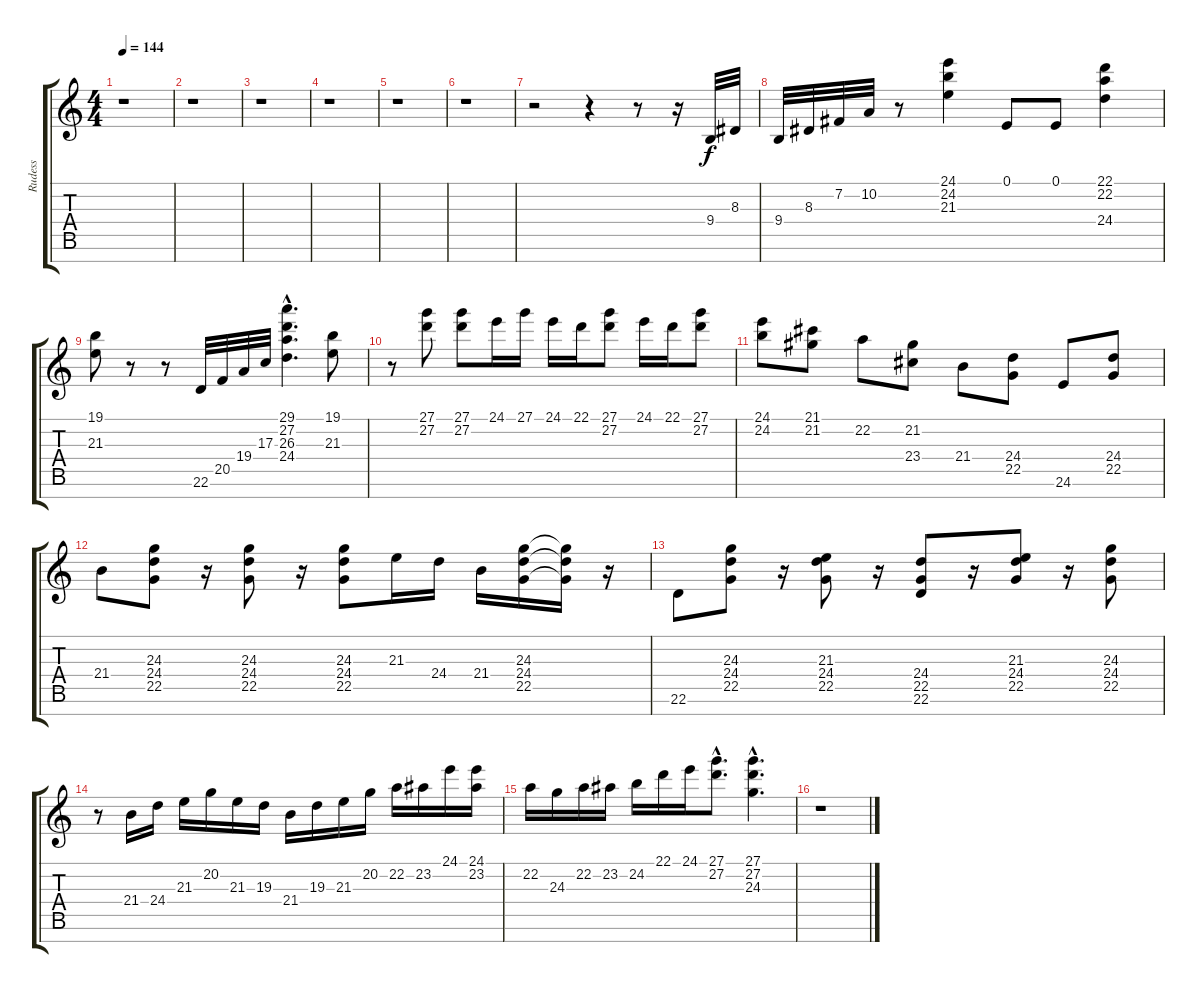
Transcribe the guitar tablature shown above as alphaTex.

\track ("Rudess" "Rudess") {instrument lead2sawtooth}
\staff {score tabs}
\tuning (E4 B3 G3 D3 A2 E2 B1) {hide}
\ts (4 4)
\tempo 144
\clef g2
\ks c
r.1{dy f} |
r.1 |
r.1 |
r.1 |
r.1 |
r.1 |
r.2 r.4 r.8 r.16 9.4.32{instrument percussiveorgan} 8.3.32 |
9.4.32 8.3.32 7.2.32 10.2.32 r.8 (24.1 24.2 21.3).4 0.1.8 0.1.8 (22.1 22.2 24.4).4 |
(19.1 21.3).8 r.8 r.8 22.6.32 20.5.32 19.4.32 17.3.32 (29.1{hac} 27.2{hac} 26.3{hac} 24.4{hac}).4{d} (19.1 21.3).8 |
r.8 (27.1 27.2).8 (27.1 27.2).8 24.1.16 27.1.16 24.1.16 22.1.16 (27.1 27.2).8 24.1.16 22.1.16 (27.1 27.2).8 |
(24.1 24.2).8 (21.1 21.2).8 22.2.8 (21.2 23.4).8 21.4.8 (24.4 22.5).8 24.6.8 (24.4 22.5).8 |
21.4.8 (24.3 24.4 22.5).8 r.16 (24.3 24.4 22.5).8 r.16 (24.3 24.4 22.5).8 21.3.16 24.4.16 21.4.16 (24.3 24.4 22.5).16 (24.3{t} 24.4{t} 22.5{t}).16 r.16 |
22.6.8 (24.3 24.4 22.5).8 r.16 (21.3 24.4 22.5).8 r.16 (24.4 22.5 22.6).8 r.16 (21.3 24.4 22.5).8 r.16 (24.3 24.4 22.5).8 |
r.8 21.4.16 24.4.16 21.3.16 20.2.16 21.3.16 19.3.16 21.4.16 19.3.16 21.3.16 20.2.16 22.2.16 23.2.16 24.1.16 (24.1 23.2).16 |
22.2.16 24.3.16 22.2.16 23.2.16 24.2.16 22.1.16 24.1.16 (27.1{hac} 27.2{hac}).8{d} (27.1{hac} 27.2{hac} 24.3{hac}).4{d} |
r.1
